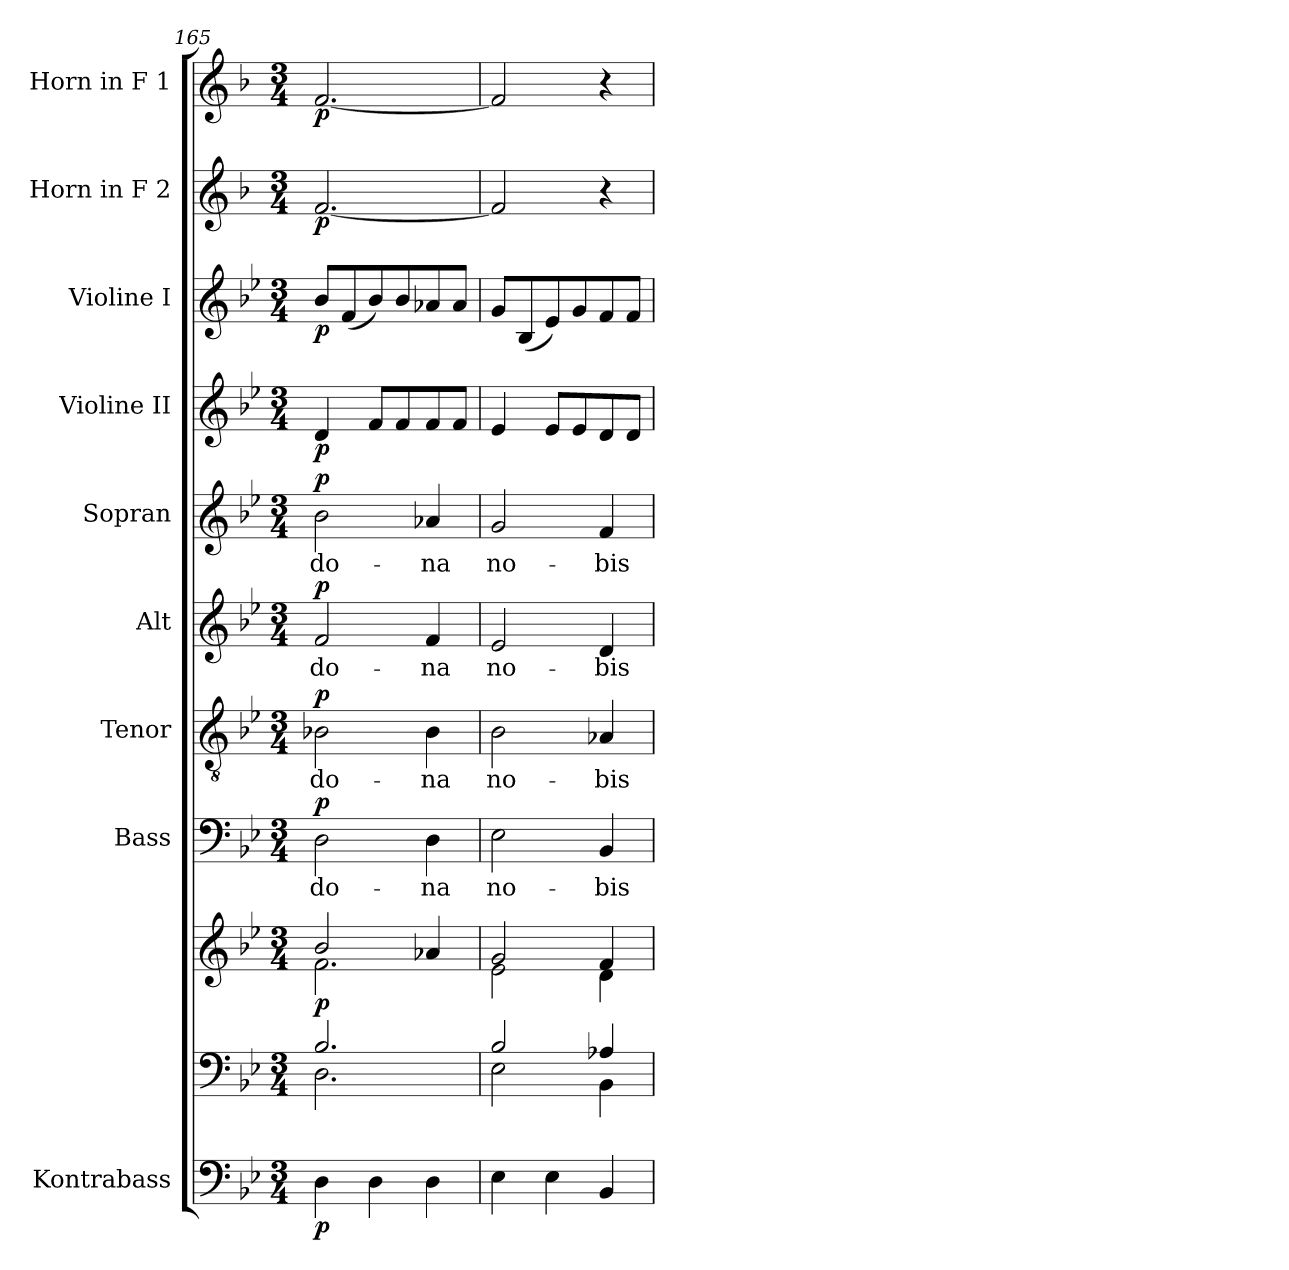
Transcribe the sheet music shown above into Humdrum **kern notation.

**kern	**dynam	**kern	**kern	**dynam	**kern	**text	**dynam	**kern	**text	**dynam	**kern	**text	**dynam	**kern	**text	**dynam	**kern	**dynam	**kern	**dynam	**kern	**dynam	**kern	**dynam
*part10	*part10	*part9	*part9	*part9	*part8	*part8	*part8	*part7	*part7	*part7	*part6	*part6	*part6	*part5	*part5	*part5	*part4	*part4	*part3	*part3	*part2	*part2	*part1	*part1
*staff11	*staff11	*staff10	*staff9	*staff9/10	*staff8	*staff8	*staff8	*staff7	*staff7	*staff7	*staff6	*staff6	*staff6	*staff5	*staff5	*staff5	*staff4	*staff4	*staff3	*staff3	*staff2	*staff2	*staff1	*staff1
*I"Kontrabass	*	*	*	*	*I"Bass	*	*	*I"Tenor	*	*	*I"Alt	*	*	*I"Sopran	*	*	*I"Violine II	*	*I"Violine I	*	*I"Horn in F 2	*	*I"Horn in F 1	*
*I'Kb.	*	*	*	*	*I'B.	*	*	*I'T.	*	*	*I'A.	*	*	*I'S.	*	*	*I'Vl. II	*	*I'Vl. I	*	*	*	*	*
*clefF4	*	*clefF4	*clefG2	*	*clefF4	*	*	*clefGv2	*	*	*clefG2	*	*	*clefG2	*	*	*clefG2	*	*clefG2	*	*clefG2	*	*clefG2	*
*ITrd7c12	*	*	*	*	*	*	*	*	*	*	*	*	*	*	*	*	*	*	*	*	*ITrd4c7	*	*ITrd4c7	*
*k[b-e-]	*	*k[b-e-]	*k[b-e-]	*	*k[b-e-]	*	*	*k[b-e-]	*	*	*k[b-e-]	*	*	*k[b-e-]	*	*	*k[b-e-]	*	*k[b-e-]	*	*k[b-e-]	*	*k[b-e-]	*
*B-:	*	*B-:	*B-:	*	*B-:	*	*	*B-:	*	*	*B-:	*	*	*B-:	*	*	*B-:	*	*B-:	*	*B-:	*	*B-:	*
*M3/4	*	*M3/4	*M3/4	*	*M3/4	*	*	*M3/4	*	*	*M3/4	*	*	*M3/4	*	*	*M3/4	*	*M3/4	*	*M3/4	*	*M3/4	*
=165	=165	=165	=165	=165	=165	=165	=165	=165	=165	=165	=165	=165	=165	=165	=165	=165	=165	=165	=165	=165	=165	=165	=165	=165
*	*	*^	*^	*	*	*	*	*	*	*	*	*	*	*	*	*	*	*	*	*	*	*	*	*
!	!LO:DY:b	!	!	!	!	!LO:DY:b	!	!LO:LY:b	!LO:DY:a	!	!LO:LY:b	!LO:DY:a	!	!LO:LY:b	!LO:DY:a	!	!LO:LY:b	!LO:DY:a	!	!LO:DY:b	!	!LO:DY:b	!	!LO:DY:b	!	!LO:DY:b
4DD\	p	2.B-/	2.D\	2b-/	2.f\	p	2D\	do-	p	2B-X\	do-	p	2f/	do-	p	2b-\	do-	p	4d/	p	8b-/L	p	[2.B-/	p	[2.B-/	p
.	.	.	.	.	.	.	.	.	.	.	.	.	.	.	.	.	.	.	.	.	(<8f/	.	.	.	.	.
4DD\	.	.	.	.	.	.	.	.	.	.	.	.	.	.	.	.	.	.	8f/L	.	8b-/)	.	.	.	.	.
.	.	.	.	.	.	.	.	.	.	.	.	.	.	.	.	.	.	.	8f/	.	8b-/	.	.	.	.	.
!	!	!	!	!	!	!	!	!LO:LY:b	!	!	!LO:LY:b	!	!	!LO:LY:b	!	!	!LO:LY:b	!	!	!	!	!	!	!	!	!
4DD\	.	.	.	4a-X/	.	.	4D\	-na	.	4B-\	-na	.	4f/	-na	.	4a-X/	-na	.	8f/	.	8a-X/	.	.	.	.	.
.	.	.	.	.	.	.	.	.	.	.	.	.	.	.	.	.	.	.	8f/J	.	8a-/J	.	.	.	.	.
!!LO:PB:g=z
=166	=166	=166	=166	=166	=166	=166	=166	=166	=166	=166	=166	=166	=166	=166	=166	=166	=166	=166	=166	=166	=166	=166	=166	=166	=166	=166
!	!	!	!	!	!	!	!	!LO:LY:b	!	!	!LO:LY:b	!	!	!LO:LY:b	!	!	!LO:LY:b	!	!	!	!	!	!	!	!	!
4EE-\	.	2B-/	2E-\	2g/	2e-\	.	2E-\	no-	.	2B-\	no-	.	2e-/	no-	.	2g/	no-	.	4e-/	.	8g/L	.	2B-/]	.	2B-/]	.
.	.	.	.	.	.	.	.	.	.	.	.	.	.	.	.	.	.	.	.	.	(<8B-/	.	.	.	.	.
4EE-\	.	.	.	.	.	.	.	.	.	.	.	.	.	.	.	.	.	.	8e-/L	.	8e-/)	.	.	.	.	.
.	.	.	.	.	.	.	.	.	.	.	.	.	.	.	.	.	.	.	8e-/	.	8g/	.	.	.	.	.
!	!	!	!	!	!	!	!	!LO:LY:b	!	!	!LO:LY:b	!	!	!LO:LY:b	!	!	!LO:LY:b	!	!	!	!	!	!	!	!	!
4BBB-/	.	4A-X/	4BB-\	4f/	4d\	.	4BB-/	-bis	.	4A-X/	-bis	.	4d/	-bis	.	4f/	-bis	.	8d/	.	8f/	.	4r	.	4r	.
.	.	.	.	.	.	.	.	.	.	.	.	.	.	.	.	.	.	.	8d/J	.	8f/J	.	.	.	.	.
*	*	*v	*v	*	*	*	*	*	*	*	*	*	*	*	*	*	*	*	*	*	*	*	*	*	*	*
*	*	*	*v	*v	*	*	*	*	*	*	*	*	*	*	*	*	*	*	*	*	*	*	*	*	*
=	=	=	=	=	=	=	=	=	=	=	=	=	=	=	=	=	=	=	=	=	=	=	=	=
*-	*-	*-	*-	*-	*-	*-	*-	*-	*-	*-	*-	*-	*-	*-	*-	*-	*-	*-	*-	*-	*-	*-	*-	*-
